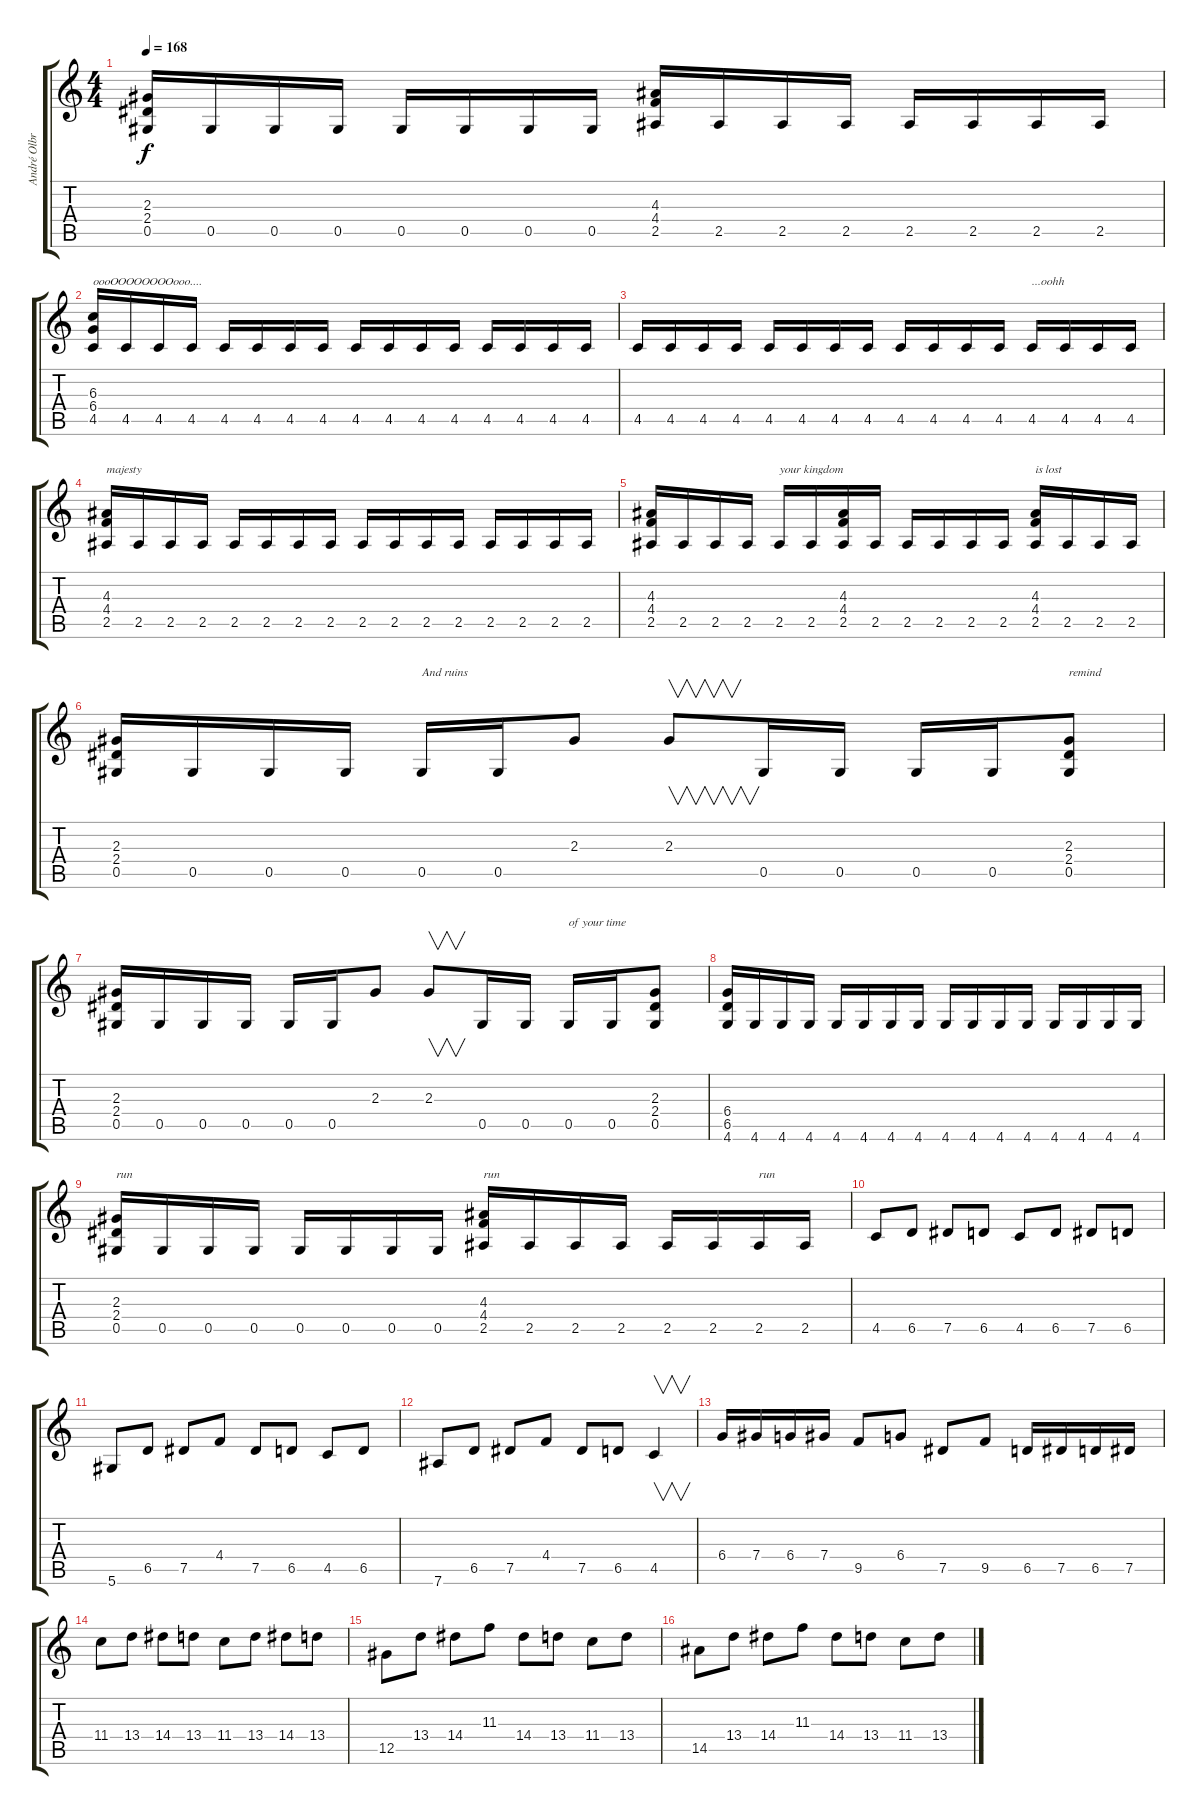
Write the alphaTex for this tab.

\track ("André Olbrich" "André Olbr") {instrument distortionguitar}
\staff {score tabs}
\tuning (Eb4 Bb3 Gb3 Db3 Ab2 Eb2) {hide}
\ts (4 4)
\tempo 168
\clef g2
\ks c
(2.3 2.4 0.5).16{dy f} 0.5.16 0.5.16 0.5.16 0.5.16 0.5.16 0.5.16 0.5.16 (4.3 4.4 2.5).16 2.5.16 2.5.16 2.5.16 2.5.16 2.5.16 2.5.16 2.5.16 |
(6.3 6.4 4.5).16{txt "oooOOOOOOOOooo...."} 4.5.16 4.5.16 4.5.16 4.5.16 4.5.16 4.5.16 4.5.16 4.5.16 4.5.16 4.5.16 4.5.16 4.5.16 4.5.16 4.5.16 4.5.16 |
4.5.16 4.5.16 4.5.16 4.5.16 4.5.16 4.5.16 4.5.16 4.5.16 4.5.16 4.5.16 4.5.16 4.5.16 4.5.16{txt "...oohh"} 4.5.16 4.5.16 4.5.16 |
(4.3 4.4 2.5).16{txt "majesty"} 2.5.16 2.5.16 2.5.16 2.5.16 2.5.16 2.5.16 2.5.16 2.5.16 2.5.16 2.5.16 2.5.16 2.5.16 2.5.16 2.5.16 2.5.16 |
(4.3 4.4 2.5).16 2.5.16 2.5.16 2.5.16 2.5.16{txt "your kingdom"} 2.5.16 (4.3 4.4 2.5).16 2.5.16 2.5.16 2.5.16 2.5.16 2.5.16 (4.3 4.4 2.5).16{txt "is lost"} 2.5.16 2.5.16 2.5.16 |
(2.3 2.4 0.5).16 0.5.16 0.5.16 0.5.16 0.5.16{txt "And ruins "} 0.5.16 2.3.8 2.3.8{v} 0.5.16 0.5.16 0.5.16 0.5.16 (2.3 2.4 0.5).8{txt "remind"} |
(2.3 2.4 0.5).16 0.5.16 0.5.16 0.5.16 0.5.16 0.5.16 2.3.8 2.3.8{v} 0.5.16 0.5.16 0.5.16{txt "of your time"} 0.5.16 (2.3 2.4 0.5).8 |
(6.4 6.5 4.6).16 4.6.16 4.6.16 4.6.16 4.6.16 4.6.16 4.6.16 4.6.16 4.6.16 4.6.16 4.6.16 4.6.16 4.6.16 4.6.16 4.6.16 4.6.16 |
(2.3 2.4 0.5).16{txt "run"} 0.5.16 0.5.16 0.5.16 0.5.16 0.5.16 0.5.16 0.5.16 (4.3 4.4 2.5).16{txt "run"} 2.5.16 2.5.16 2.5.16 2.5.16 2.5.16 2.5.16{txt "run"} 2.5.16 |
4.5.8 6.5.8 7.5.8 6.5.8 4.5.8 6.5.8 7.5.8 6.5.8 |
5.6.8 6.5.8 7.5.8 4.4.8 7.5.8 6.5.8 4.5.8 6.5.8 |
7.6.8 6.5.8 7.5.8 4.4.8 7.5.8 6.5.8 4.5.4{v} |
6.4.16 7.4.16 6.4.16 7.4.16 9.5.8 6.4.8 7.5.8 9.5.8 6.5.16 7.5.16 6.5.16 7.5.16 |
11.4.8 13.4.8 14.4.8 13.4.8 11.4.8 13.4.8 14.4.8 13.4.8 |
12.5.8 13.4.8 14.4.8 11.3.8 14.4.8 13.4.8 11.4.8 13.4.8 |
14.5.8 13.4.8 14.4.8 11.3.8 14.4.8 13.4.8 11.4.8 13.4.8
